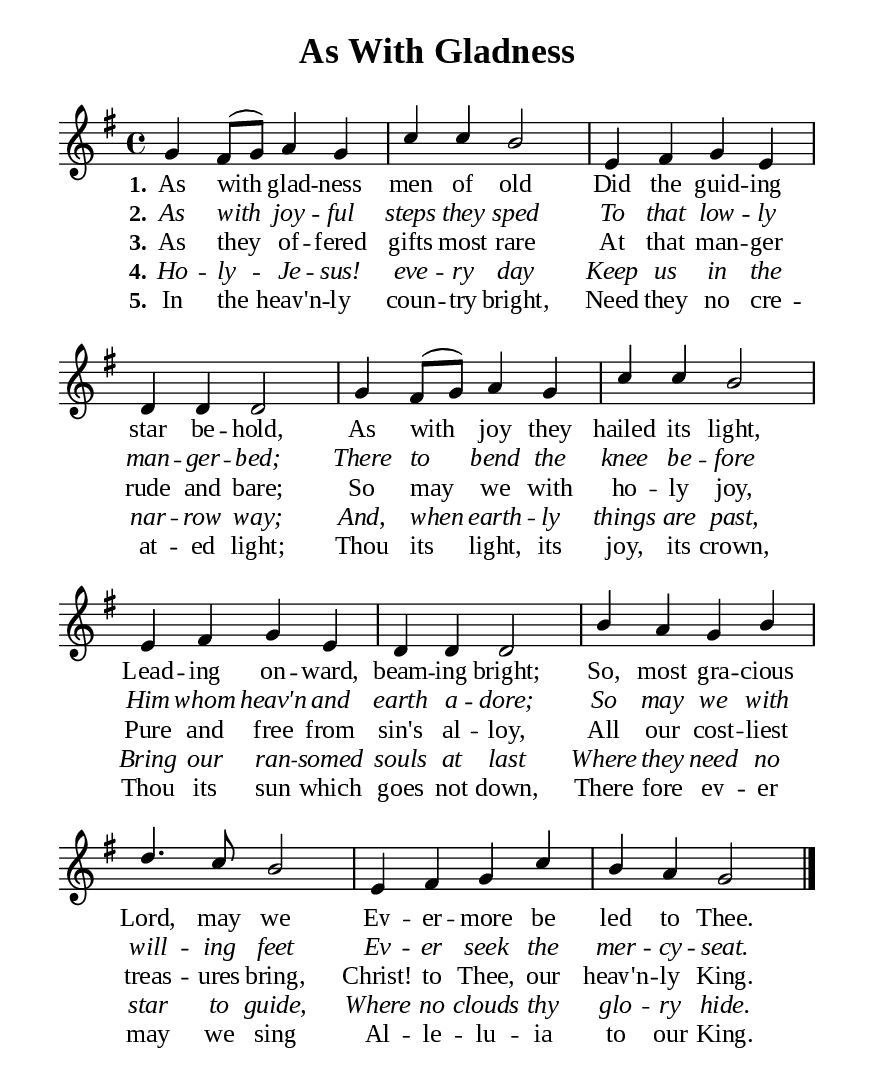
\version "2.18.2"

\header {
  title = "As With Gladness"
  composer = " "
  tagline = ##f
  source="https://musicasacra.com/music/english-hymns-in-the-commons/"
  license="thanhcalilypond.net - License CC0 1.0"
}

global= {
  \key g \major
  \time 4/4
  \override Score.BarNumber.break-visibility = ##(#f #f #f)
}

\paper {
  #(set-paper-size "a5")
  top-margin = 10\mm
  bottom-margin = 5\mm
  left-margin = 10\mm
  right-margin = 10\mm
  indent = #0
  #(define fonts
	 (make-pango-font-tree "Liberation Serif"
	 		       "Liberation Serif"
			       "Liberation Serif"
			       (/ 20 20)))
  system-system-spacing = #'((basic-distance . 3) (padding . 3))
}

printItalic = \with {
  \override LyricText.font-shape = #'italic
}

% Verse music
musicVerseSoprano = \relative c'' {
  %{	01	%} g4 fis8 (g) a4 g |
  %{	02	%} c c b2 |
  %{	03	%} e,4 fis g e |
  %{	04	%} d d d2 |
  %{	05	%} g4 fis8 (g) a4 g |
  %{	06	%} c c b2 |
  %{	07	%} e,4 fis g e |
  %{	08	%} d d d2 |
  %{	09	%} b'4 a g b |
  %{	10	%} d4. c8 b2 |
  %{	11	%} e,4 fis g c |
  %{	12	%} b a g2 \bar "|."
}

% Verse lyrics
verseOne = \lyricmode {
  \set stanza = #"1."
  As with glad -- ness men of old
  Did the guid -- ing star be -- hold,
  As with joy they hailed its light,
  Lead -- ing on -- ward, beam -- ing bright;
  So, most gra -- cious Lord, may we
  Ev -- er -- more be led to Thee.
}

verseTwo = \lyricmode {
  \set stanza = #"2."
  As with joy -- ful steps they sped
  To that low -- ly man -- ger -- bed;
  There to bend the knee be -- fore
  Him whom heav'n and earth a -- dore;
  So may we with will -- ing feet
  Ev -- er seek the mer -- cy -- seat.
}

verseThree = \lyricmode {
  \set stanza = #"3."
  As they of -- fered gifts most rare
  At that man -- ger rude and bare;
  So may we with ho -- ly joy,
  Pure and free from sin's al -- loy,
  All our cost -- liest treas -- ures bring,
  Christ! to Thee, our heav'n -- ly King.
}

verseFour = \lyricmode {
  \set stanza = #"4."
  Ho -- ly -- Je -- sus! eve -- ry day
  Keep us in the nar -- row way;
  And, when earth -- ly things are past,
  Bring our ran -- somed souls at last
  Where they need no star to guide,
  Where no clouds thy glo -- ry hide.
}

verseFive = \lyricmode {
  \set stanza = #"5."
  In the heav'n -- ly coun -- try bright,
  Need they no cre -- at -- ed light;
  Thou its light, its joy, its crown,
  Thou its sun which goes not down,
  There fore ev -- er may we sing
  Al -- le -- lu -- ia to our King.
}

% Layout
\score {
    \new ChoirStaff <<
      \new Staff <<
        \clef "treble"
        \new Voice = "sopranos" { \global \stemUp \slurUp \musicVerseSoprano }
      >>
      \new Lyrics \lyricsto sopranos \verseOne
      \new Lyrics \printItalic \lyricsto sopranos \verseTwo
      \new Lyrics \lyricsto sopranos \verseThree
      \new Lyrics \printItalic \lyricsto sopranos \verseFour
      \new Lyrics \lyricsto sopranos \verseFive
    >>
}
